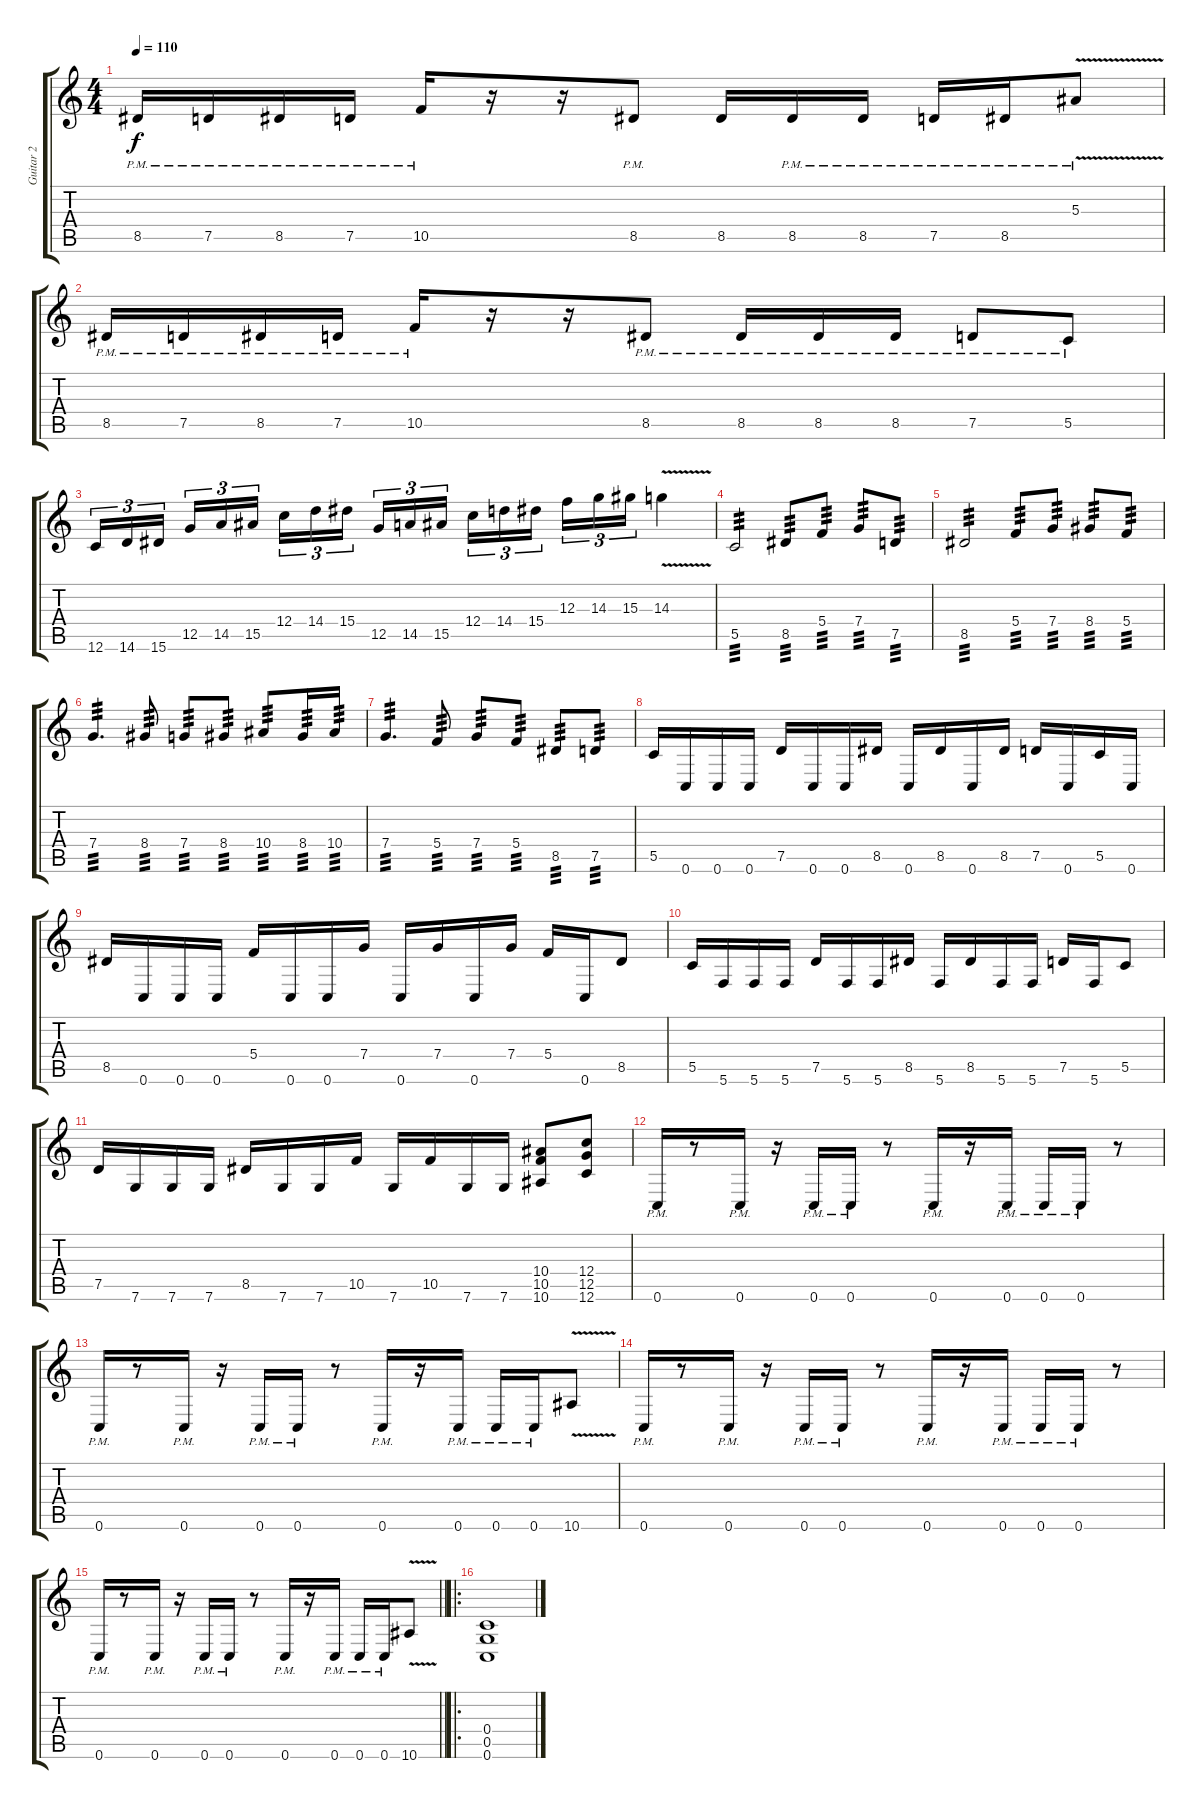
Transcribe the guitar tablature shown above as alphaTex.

\track ("Guitar 2" "Guitar 2") {instrument distortionguitar}
\staff {score tabs}
\tuning (D4 A3 F3 C3 G2 C2) {hide}
\ts (4 4)
\tempo 110
\clef g2
\ks c
8.5{pm}.16{dy f} 7.5{pm}.16 8.5{pm}.16 7.5{pm}.16 10.5{pm}.16 r.16 r.16 8.5{pm}.8 8.5.16 8.5{pm}.16 8.5{pm}.16 7.5{pm}.16 8.5{pm}.16 5.3{v pm}.8 |
8.5{pm}.16 7.5{pm}.16 8.5{pm}.16 7.5{pm}.16 10.5{pm}.16 r.16 r.16 8.5{pm}.8 8.5{pm}.16 8.5{pm}.16 8.5{pm}.16 7.5{pm}.8 5.5{pm}.8 |
12.6.16{tu (3 2)} 14.6.16{tu (3 2)} 15.6.16{tu (3 2) beam splitsecondary} 12.5.16{tu (3 2)} 14.5.16{tu (3 2)} 15.5.16{tu (3 2)} 12.4.16{tu (3 2)} 14.4.16{tu (3 2)} 15.4.16{tu (3 2) beam splitsecondary} 12.5.16{tu (3 2)} 14.5.16{tu (3 2)} 15.5.16{tu (3 2)} 12.4.16{tu (3 2)} 14.4.16{tu (3 2)} 15.4.16{tu (3 2) beam splitsecondary} 12.3.16{tu (3 2)} 14.3.16{tu (3 2)} 15.3.16{tu (3 2)} 14.3{v}.4 |
5.5.2{tp 3} 8.5.8{tp 3} 5.4.8{tp 3} 7.4.8{tp 3} 7.5.8{tp 3} |
8.5.2{tp 3} 5.4.8{tp 3} 7.4.8{tp 3} 8.4.8{tp 3} 5.4.8{tp 3} |
7.4.4{d tp 3} 8.4.8{tp 3} 7.4.8{tp 3} 8.4.8{tp 3} 10.4.8{tp 3} 8.4.16{tp 3} 10.4.16{tp 3} |
7.4.4{d tp 3} 5.4.8{tp 3} 7.4.8{tp 3} 5.4.8{tp 3} 8.5.8{tp 3} 7.5.8{tp 3} |
5.5.16 0.6.16 0.6.16 0.6.16 7.5.16 0.6.16 0.6.16 8.5.16 0.6.16 8.5.16 0.6.16 8.5.16 7.5.16 0.6.16 5.5.16 0.6.16 |
8.5.16 0.6.16 0.6.16 0.6.16 5.4.16 0.6.16 0.6.16 7.4.16 0.6.16 7.4.16 0.6.16 7.4.16 5.4.16 0.6.16 8.5.8 |
5.5.16 5.6.16 5.6.16 5.6.16 7.5.16 5.6.16 5.6.16 8.5.16 5.6.16 8.5.16 5.6.16 5.6.16 7.5.16 5.6.16 5.5.8 |
7.5.16 7.6.16 7.6.16 7.6.16 8.5.16 7.6.16 7.6.16 10.5.16 7.6.16 10.5.16 7.6.16 7.6.16 (10.4 10.5 10.6).8 (12.4 12.5 12.6).8 |
0.6{pm}.16{volume 16} r.8 0.6{pm}.16 r.16 0.6{pm}.16 0.6{pm}.16 r.8 0.6{pm}.16 r.16 0.6{pm}.16 0.6{pm}.16 0.6{pm}.16 r.8 |
0.6{pm}.16 r.8 0.6{pm}.16 r.16 0.6{pm}.16 0.6{pm}.16 r.8 0.6{pm}.16 r.16 0.6{pm}.16 0.6{pm}.16 0.6{pm}.16 10.6{v}.8 |
0.6{pm}.16 r.8 0.6{pm}.16 r.16 0.6{pm}.16 0.6{pm}.16 r.8 0.6{pm}.16 r.16 0.6{pm}.16 0.6{pm}.16 0.6{pm}.16 r.8 |
\barLineRight lightlight
0.6{pm}.16 r.8 0.6{pm}.16 r.16 0.6{pm}.16 0.6{pm}.16 r.8 0.6{pm}.16 r.16 0.6{pm}.16 0.6{pm}.16 0.6{pm}.16 10.6{v}.8 |
\ro
(0.4 0.5 0.6).1
